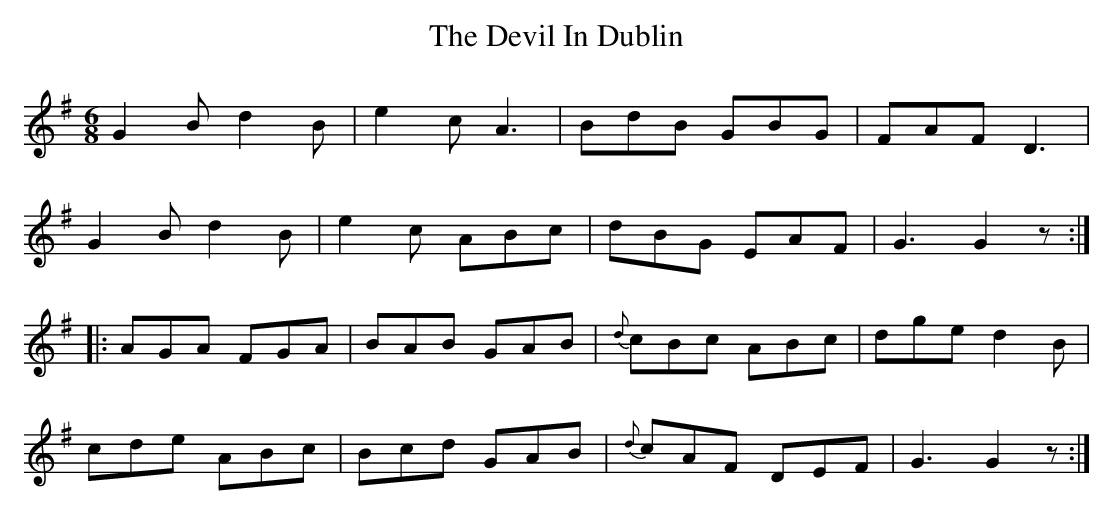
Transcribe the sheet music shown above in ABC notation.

X:1
T: The Devil In Dublin
M:6/8
L:1/8
K:G
   G2 B d2 B | e2 c A3  |    BdB GBG | FAF   D3  |
   G2 B d2 B | e2 c ABc |    dBG EAF | G3  G2 z :|
|: AGA  FGA  | BAB  GAB | {d}cBc ABc | dge d2 B  |
   cde  ABc  | Bcd  GAB | {d}cAF DEF | G3  G2 z :|
